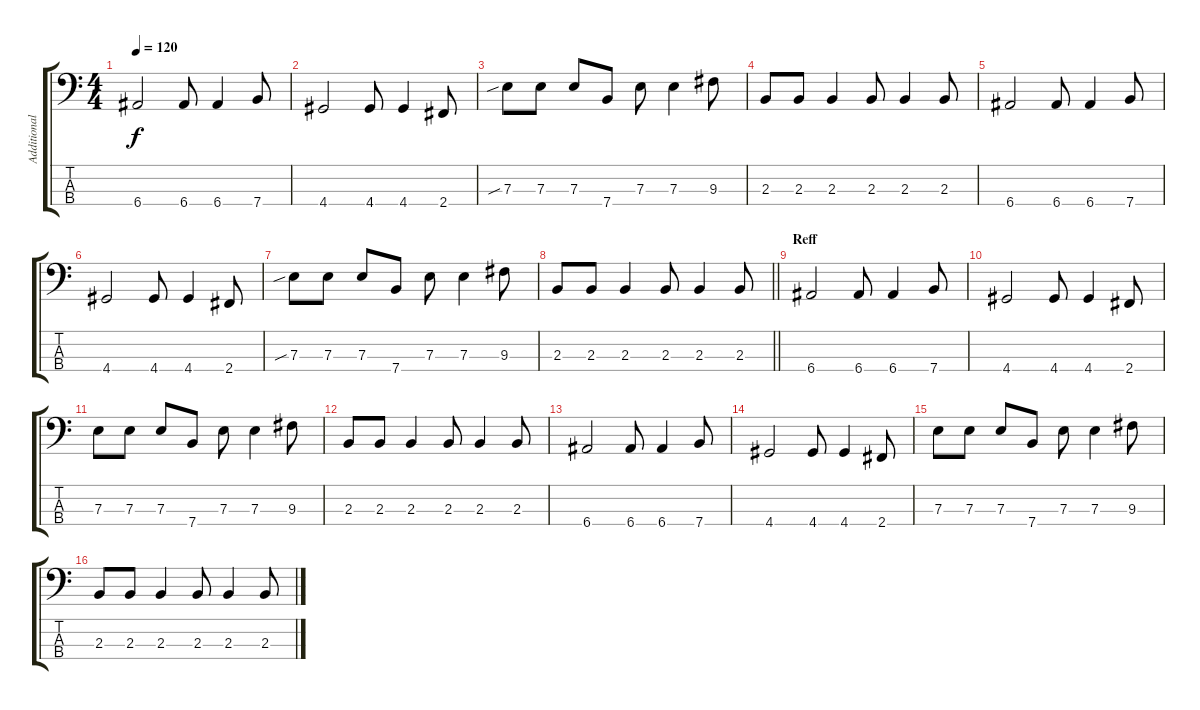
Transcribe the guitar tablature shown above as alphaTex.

\track ("Additional Bass" "Additional") {instrument electricbassfinger}
\staff {score tabs}
\tuning (G2 D2 A1 E1) {hide}
\ts (4 4)
\tempo 120
\clef f4
\ks c
6.4.2{dy f} 6.4.8 6.4.4 7.4.8 |
4.4.2 4.4.8 4.4.4 2.4.8 |
7.3{sib}.8 7.3.8 7.3.8 7.4.8 7.3.8 7.3.4 9.3.8 |
2.3.8 2.3.8 2.3.4 2.3.8 2.3.4 2.3.8 |
6.4.2 6.4.8 6.4.4 7.4.8 |
4.4.2 4.4.8 4.4.4 2.4.8 |
7.3{sib}.8 7.3.8 7.3.8 7.4.8 7.3.8 7.3.4 9.3.8 |
\barLineRight lightlight
2.3.8 2.3.8 2.3.4 2.3.8 2.3.4 2.3.8 |
\section ("" "Reff")
6.4.2 6.4.8 6.4.4 7.4.8 |
4.4.2 4.4.8 4.4.4 2.4.8 |
7.3.8 7.3.8 7.3.8 7.4.8 7.3.8 7.3.4 9.3.8 |
2.3.8 2.3.8 2.3.4 2.3.8 2.3.4 2.3.8 |
6.4.2 6.4.8 6.4.4 7.4.8 |
4.4.2 4.4.8 4.4.4 2.4.8 |
7.3.8 7.3.8 7.3.8 7.4.8 7.3.8 7.3.4 9.3.8 |
2.3.8 2.3.8 2.3.4 2.3.8 2.3.4 2.3.8
